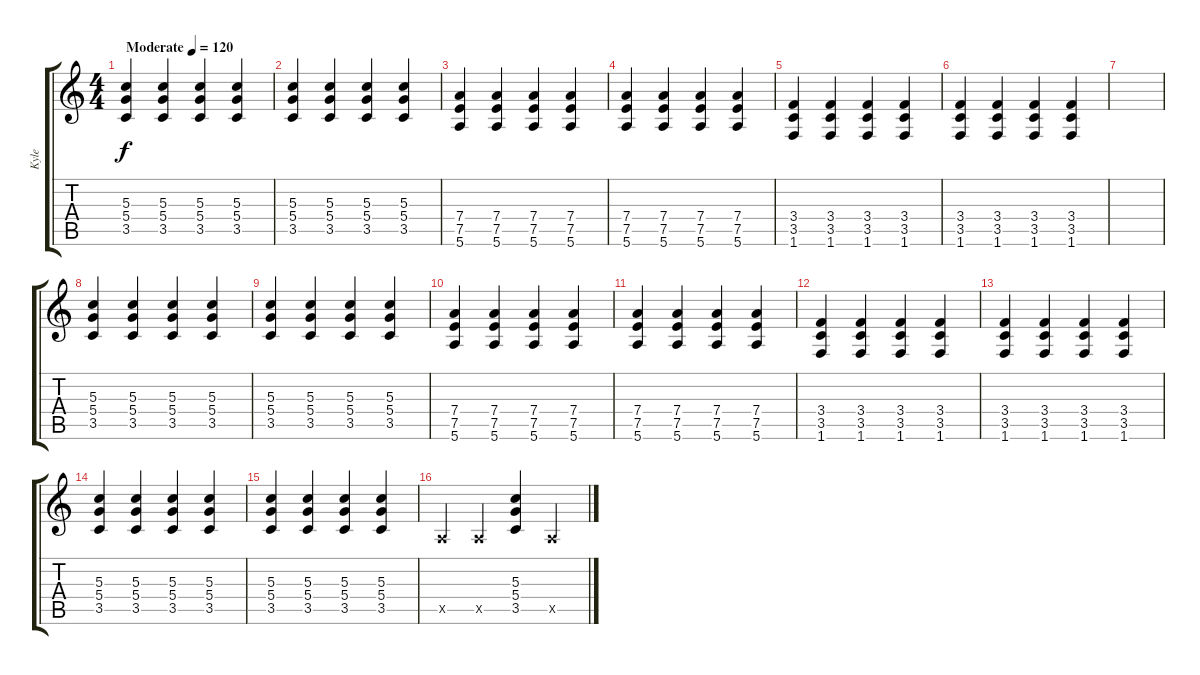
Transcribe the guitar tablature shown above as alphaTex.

\track ("Kyle" "Kyle") {instrument electricguitarclean}
\staff {score tabs}
\tuning (E4 B3 G3 D3 A2 E2) {hide}
\ts (4 4)
\tempo (120 "Moderate")
\clef g2
\ks c
(5.3 5.4 3.5).4{dy f instrument electricguitarclean} (5.3 5.4 3.5).4 (5.3 5.4 3.5).4 (5.3 5.4 3.5).4 |
(5.3 5.4 3.5).4 (5.3 5.4 3.5).4 (5.3 5.4 3.5).4 (5.3 5.4 3.5).4 |
(7.4 7.5 5.6).4 (7.4 7.5 5.6).4 (7.4 7.5 5.6).4 (7.4 7.5 5.6).4 |
(7.4 7.5 5.6).4 (7.4 7.5 5.6).4 (7.4 7.5 5.6).4 (7.4 7.5 5.6).4 |
(3.4 3.5 1.6).4 (3.4 3.5 1.6).4 (3.4 3.5 1.6).4 (3.4 3.5 1.6).4 |
(3.4 3.5 1.6).4 (3.4 3.5 1.6).4 (3.4 3.5 1.6).4 (3.4 3.5 1.6).4 |
|
(5.3 5.4 3.5).4 (5.3 5.4 3.5).4 (5.3 5.4 3.5).4 (5.3 5.4 3.5).4 |
(5.3 5.4 3.5).4 (5.3 5.4 3.5).4 (5.3 5.4 3.5).4 (5.3 5.4 3.5).4 |
(7.4 7.5 5.6).4 (7.4 7.5 5.6).4 (7.4 7.5 5.6).4 (7.4 7.5 5.6).4 |
(7.4 7.5 5.6).4 (7.4 7.5 5.6).4 (7.4 7.5 5.6).4 (7.4 7.5 5.6).4 |
(3.4 3.5 1.6).4 (3.4 3.5 1.6).4 (3.4 3.5 1.6).4 (3.4 3.5 1.6).4 |
(3.4 3.5 1.6).4 (3.4 3.5 1.6).4 (3.4 3.5 1.6).4 (3.4 3.5 1.6).4 |
(5.3 5.4 3.5).4 (5.3 5.4 3.5).4 (5.3 5.4 3.5).4 (5.3 5.4 3.5).4 |
(5.3 5.4 3.5).4 (5.3 5.4 3.5).4 (5.3 5.4 3.5).4 (5.3 5.4 3.5).4 |
0.5{x}.4 0.5{x}.4 (5.3 5.4 3.5).4 0.5{x}.4
